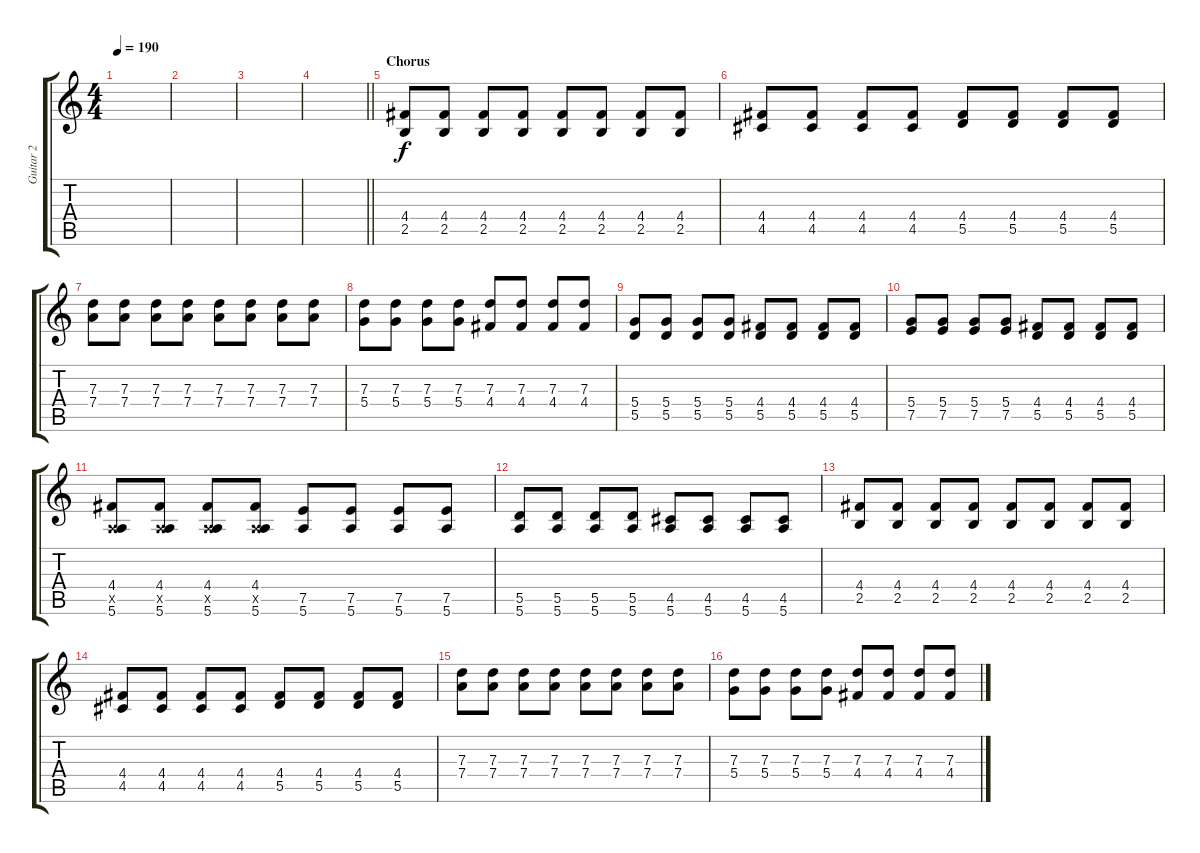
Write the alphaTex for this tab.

\track ("Guitar 2" "Guitar 2") {instrument overdrivenguitar}
\staff {score tabs}
\tuning (E4 B3 G3 D3 A2 E2) {hide}
\ts (4 4)
\tempo 190
\clef g2
\ks c
|
|
|
\barLineRight lightlight
|
\section ("" "Chorus")
(4.4 2.5).8 (4.4 2.5).8 (4.4 2.5).8 (4.4 2.5).8 (4.4 2.5).8 (4.4 2.5).8 (4.4 2.5).8 (4.4 2.5).8 |
(4.4 4.5).8 (4.4 4.5).8 (4.4 4.5).8 (4.4 4.5).8 (4.4 5.5).8 (4.4 5.5).8 (4.4 5.5).8 (4.4 5.5).8 |
(7.3 7.4).8 (7.3 7.4).8 (7.3 7.4).8 (7.3 7.4).8 (7.3 7.4).8 (7.3 7.4).8 (7.3 7.4).8 (7.3 7.4).8 |
(7.3 5.4).8 (7.3 5.4).8 (7.3 5.4).8 (7.3 5.4).8 (7.3 4.4).8 (7.3 4.4).8 (7.3 4.4).8 (7.3 4.4).8 |
(5.4 5.5).8 (5.4 5.5).8 (5.4 5.5).8 (5.4 5.5).8 (4.4 5.5).8 (4.4 5.5).8 (4.4 5.5).8 (4.4 5.5).8 |
(5.4 7.5).8 (5.4 7.5).8 (5.4 7.5).8 (5.4 7.5).8 (4.4 5.5).8 (4.4 5.5).8 (4.4 5.5).8 (4.4 5.5).8 |
(4.4 0.5{x} 5.6).8 (4.4 0.5{x} 5.6).8 (4.4 0.5{x} 5.6).8 (4.4 0.5{x} 5.6).8 (7.5 5.6).8 (7.5 5.6).8 (7.5 5.6).8 (7.5 5.6).8 |
(5.5 5.6).8 (5.5 5.6).8 (5.5 5.6).8 (5.5 5.6).8 (4.5 5.6).8 (4.5 5.6).8 (4.5 5.6).8 (4.5 5.6).8 |
(4.4 2.5).8 (4.4 2.5).8 (4.4 2.5).8 (4.4 2.5).8 (4.4 2.5).8 (4.4 2.5).8 (4.4 2.5).8 (4.4 2.5).8 |
(4.4 4.5).8 (4.4 4.5).8 (4.4 4.5).8 (4.4 4.5).8 (4.4 5.5).8 (4.4 5.5).8 (4.4 5.5).8 (4.4 5.5).8 |
(7.3 7.4).8 (7.3 7.4).8 (7.3 7.4).8 (7.3 7.4).8 (7.3 7.4).8 (7.3 7.4).8 (7.3 7.4).8 (7.3 7.4).8 |
(7.3 5.4).8 (7.3 5.4).8 (7.3 5.4).8 (7.3 5.4).8 (7.3 4.4).8 (7.3 4.4).8 (7.3 4.4).8 (7.3 4.4).8
